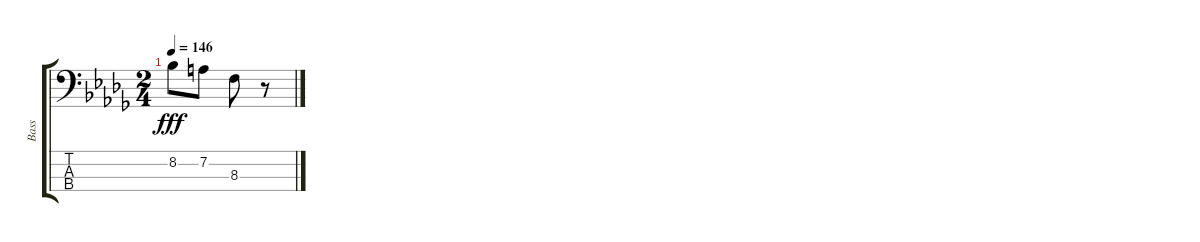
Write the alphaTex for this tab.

\track ("Bass" "Bass") {instrument acousticguitarnylon}
\staff {score tabs}
\tuning (G2 D2 A1 E1) {hide}
\ts (2 4)
\tempo 146
\clef f4
\ks db
8.2.8{dy fff} 7.2.8 8.3.8 r.8
